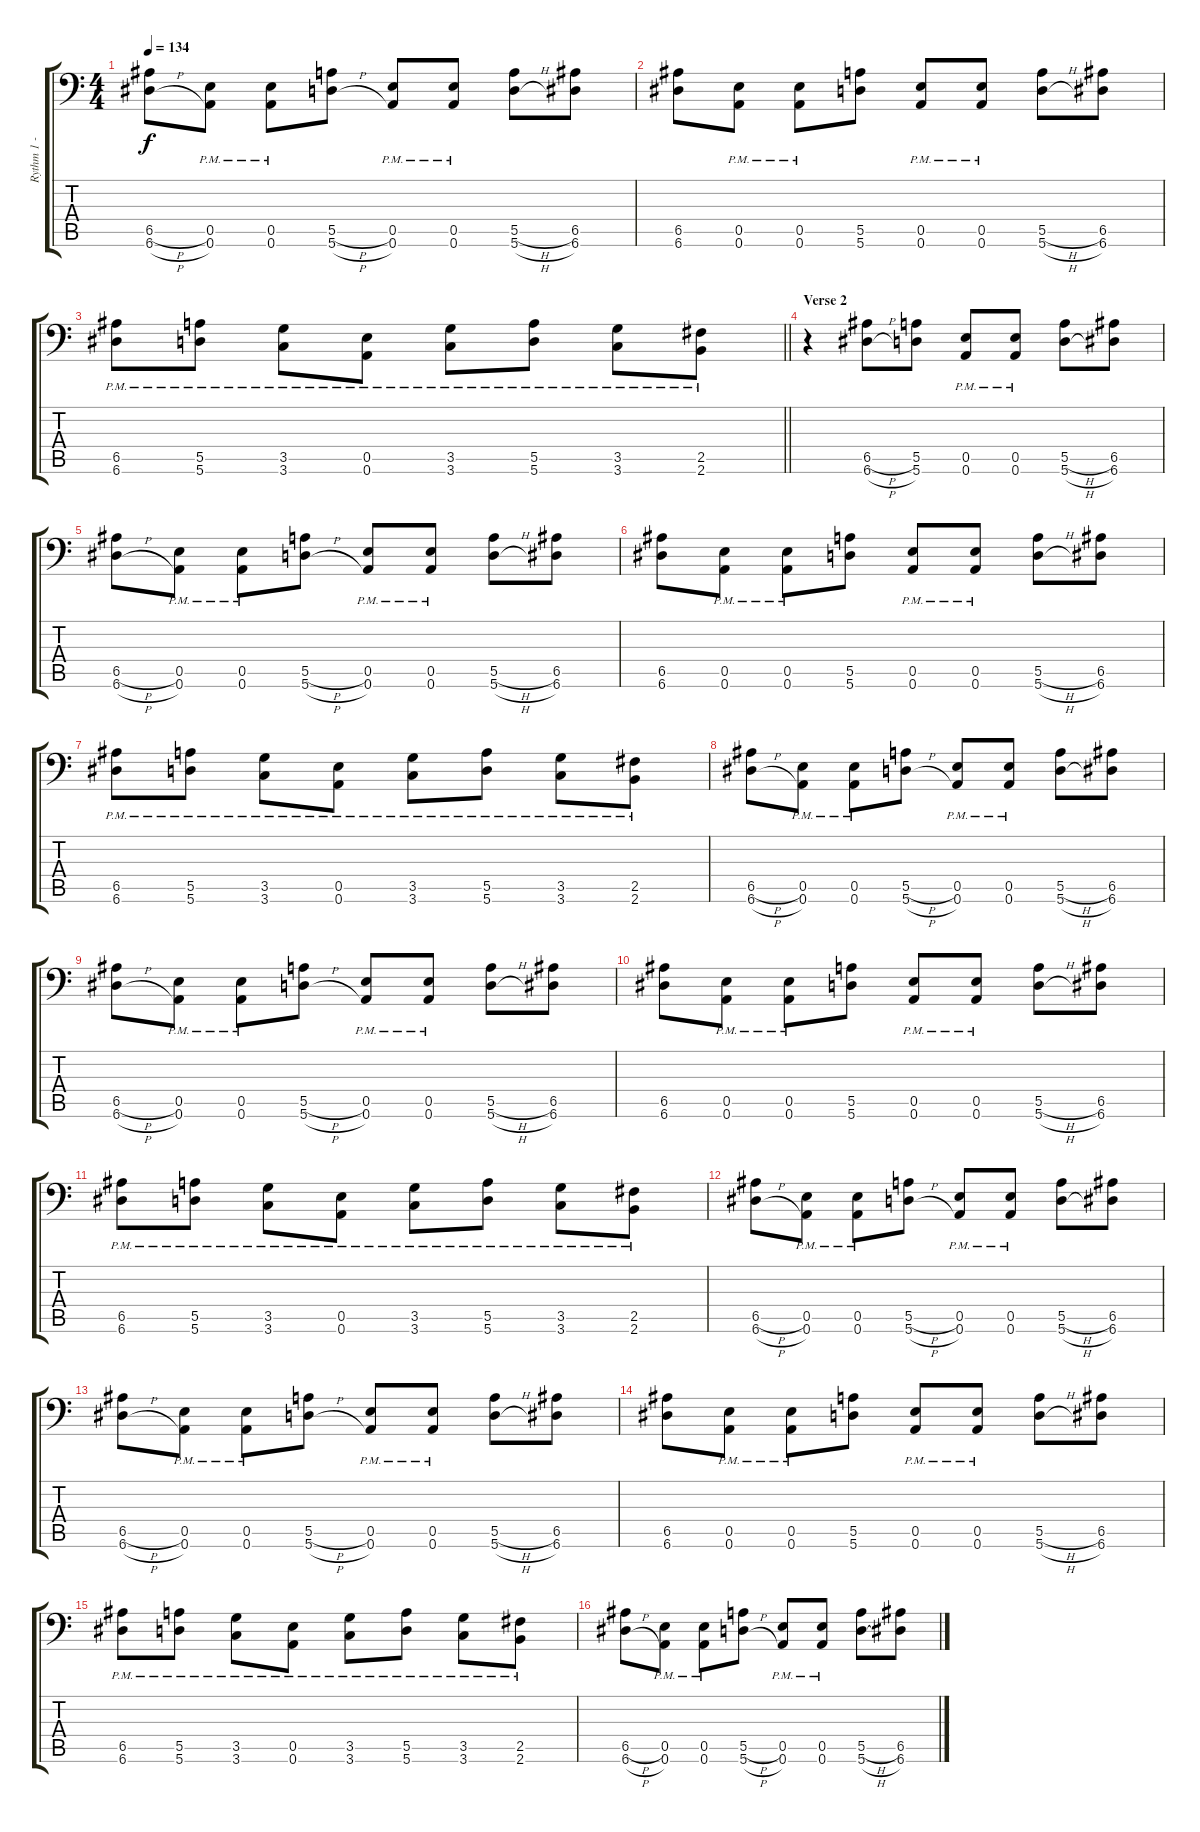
\track ("Rythm 1 - Mick" "Rythm 1 - ") {instrument distortionguitar}
\staff {score tabs}
\tuning (B3 Gb3 D3 A2 E2 A1) {hide}
\ts (4 4)
\tempo 134
\clef f4
\ks c
(6.5{h} 6.6{h}).8{dy f} (0.5{pm} 0.6{pm}).8 (0.5{pm} 0.6{pm}).8 (5.5{h} 5.6{h}).8 (0.5{pm} 0.6{pm}).8 (0.5{pm} 0.6{pm}).8 (5.5{h} 5.6{h}).8 (6.5 6.6).8 |
(6.5 6.6).8 (0.5{pm} 0.6{pm}).8 (0.5{pm} 0.6{pm}).8 (5.5 5.6).8 (0.5{pm} 0.6{pm}).8 (0.5{pm} 0.6{pm}).8 (5.5{h} 5.6{h}).8 (6.5 6.6).8 |
\barLineRight lightlight
(6.5{pm} 6.6{pm}).8 (5.5{pm} 5.6{pm}).8 (3.5{pm} 3.6{pm}).8 (0.5{pm} 0.6{pm}).8 (3.5{pm} 3.6{pm}).8 (5.5{pm} 5.6{pm}).8 (3.5{pm} 3.6{pm}).8 (2.5{pm} 2.6{pm}).8 |
\section ("" "Verse 2")
r.4 (6.5{h} 6.6{h}).8 (5.5 5.6).8 (0.5{pm} 0.6{pm}).8 (0.5{pm} 0.6{pm}).8 (5.5{h} 5.6{h}).8 (6.5 6.6).8 |
(6.5{h} 6.6{h}).8 (0.5{pm} 0.6{pm}).8 (0.5{pm} 0.6{pm}).8 (5.5{h} 5.6{h}).8 (0.5{pm} 0.6{pm}).8 (0.5{pm} 0.6{pm}).8 (5.5{h} 5.6{h}).8 (6.5 6.6).8 |
(6.5 6.6).8 (0.5{pm} 0.6{pm}).8 (0.5{pm} 0.6{pm}).8 (5.5 5.6).8 (0.5{pm} 0.6{pm}).8 (0.5{pm} 0.6{pm}).8 (5.5{h} 5.6{h}).8 (6.5 6.6).8 |
(6.5{pm} 6.6{pm}).8 (5.5{pm} 5.6{pm}).8 (3.5{pm} 3.6{pm}).8 (0.5{pm} 0.6{pm}).8 (3.5{pm} 3.6{pm}).8 (5.5{pm} 5.6{pm}).8 (3.5{pm} 3.6{pm}).8 (2.5{pm} 2.6{pm}).8 |
(6.5{h} 6.6{h}).8 (0.5{pm} 0.6{pm}).8 (0.5{pm} 0.6{pm}).8 (5.5{h} 5.6{h}).8 (0.5{pm} 0.6{pm}).8 (0.5{pm} 0.6{pm}).8 (5.5{h} 5.6{h}).8 (6.5 6.6).8 |
(6.5{h} 6.6{h}).8 (0.5{pm} 0.6{pm}).8 (0.5{pm} 0.6{pm}).8 (5.5{h} 5.6{h}).8 (0.5{pm} 0.6{pm}).8 (0.5{pm} 0.6{pm}).8 (5.5{h} 5.6{h}).8 (6.5 6.6).8 |
(6.5 6.6).8 (0.5{pm} 0.6{pm}).8 (0.5{pm} 0.6{pm}).8 (5.5 5.6).8 (0.5{pm} 0.6{pm}).8 (0.5{pm} 0.6{pm}).8 (5.5{h} 5.6{h}).8 (6.5 6.6).8 |
(6.5{pm} 6.6{pm}).8 (5.5{pm} 5.6{pm}).8 (3.5{pm} 3.6{pm}).8 (0.5{pm} 0.6{pm}).8 (3.5{pm} 3.6{pm}).8 (5.5{pm} 5.6{pm}).8 (3.5{pm} 3.6{pm}).8 (2.5{pm} 2.6{pm}).8 |
(6.5{h} 6.6{h}).8 (0.5{pm} 0.6{pm}).8 (0.5{pm} 0.6{pm}).8 (5.5{h} 5.6{h}).8 (0.5{pm} 0.6{pm}).8 (0.5{pm} 0.6{pm}).8 (5.5{h} 5.6{h}).8 (6.5 6.6).8 |
(6.5{h} 6.6{h}).8 (0.5{pm} 0.6{pm}).8 (0.5{pm} 0.6{pm}).8 (5.5{h} 5.6{h}).8 (0.5{pm} 0.6{pm}).8 (0.5{pm} 0.6{pm}).8 (5.5{h} 5.6{h}).8 (6.5 6.6).8 |
(6.5 6.6).8 (0.5{pm} 0.6{pm}).8 (0.5{pm} 0.6{pm}).8 (5.5 5.6).8 (0.5{pm} 0.6{pm}).8 (0.5{pm} 0.6{pm}).8 (5.5{h} 5.6{h}).8 (6.5 6.6).8 |
(6.5{pm} 6.6{pm}).8 (5.5{pm} 5.6{pm}).8 (3.5{pm} 3.6{pm}).8 (0.5{pm} 0.6{pm}).8 (3.5{pm} 3.6{pm}).8 (5.5{pm} 5.6{pm}).8 (3.5{pm} 3.6{pm}).8 (2.5{pm} 2.6{pm}).8 |
(6.5{h} 6.6{h}).8 (0.5{pm} 0.6{pm}).8 (0.5{pm} 0.6{pm}).8 (5.5{h} 5.6{h}).8 (0.5{pm} 0.6{pm}).8 (0.5{pm} 0.6{pm}).8 (5.5{h} 5.6{h}).8 (6.5 6.6).8
